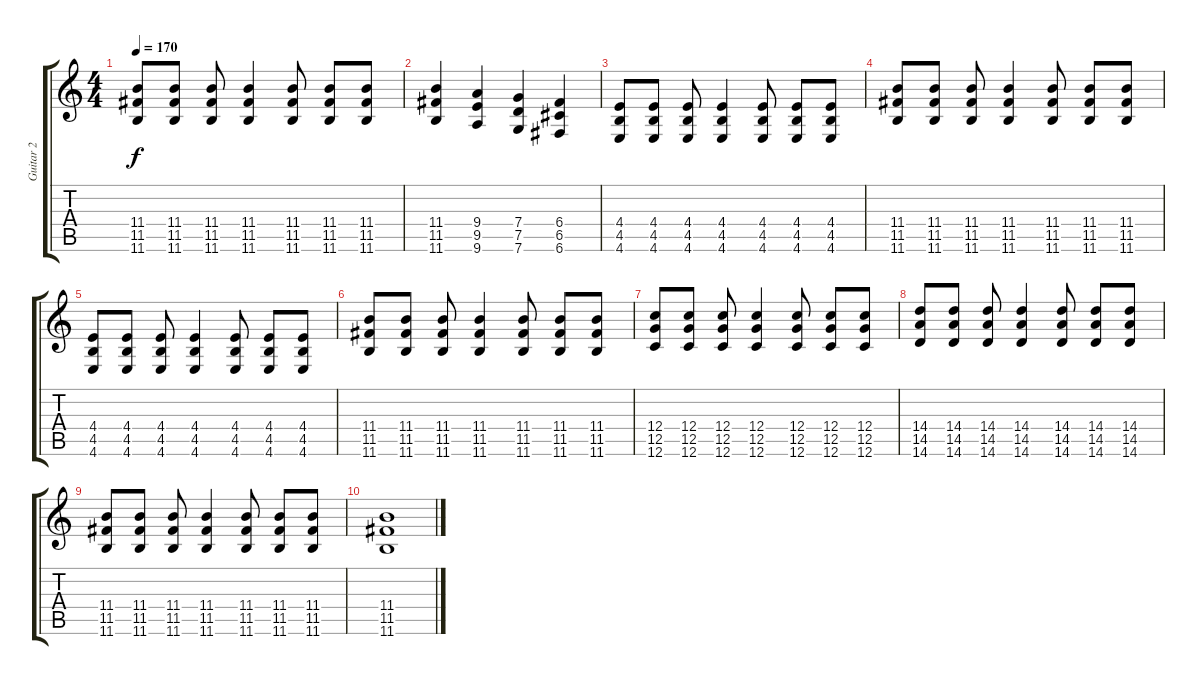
\track ("Guitar 2" "Guitar 2") {instrument distortionguitar}
\staff {score tabs}
\tuning (D4 A3 F3 C3 G2 C2) {hide}
\ts (4 4)
\tempo 170
\clef g2
\ks c
(11.4 11.5 11.6).8{dy f} (11.4 11.5 11.6).8 (11.4 11.5 11.6).8 (11.4 11.5 11.6).4 (11.4 11.5 11.6).8 (11.4 11.5 11.6).8 (11.4 11.5 11.6).8 |
(11.4 11.5 11.6).4 (9.4 9.5 9.6).4 (7.4 7.5 7.6).4 (6.4 6.5 6.6).4 |
(4.4 4.5 4.6).8 (4.4 4.5 4.6).8 (4.4 4.5 4.6).8 (4.4 4.5 4.6).4 (4.4 4.5 4.6).8 (4.4 4.5 4.6).8 (4.4 4.5 4.6).8 |
(11.4 11.5 11.6).8 (11.4 11.5 11.6).8 (11.4 11.5 11.6).8 (11.4 11.5 11.6).4 (11.4 11.5 11.6).8 (11.4 11.5 11.6).8 (11.4 11.5 11.6).8 |
(4.4 4.5 4.6).8 (4.4 4.5 4.6).8 (4.4 4.5 4.6).8 (4.4 4.5 4.6).4 (4.4 4.5 4.6).8 (4.4 4.5 4.6).8 (4.4 4.5 4.6).8 |
(11.4 11.5 11.6).8 (11.4 11.5 11.6).8 (11.4 11.5 11.6).8 (11.4 11.5 11.6).4 (11.4 11.5 11.6).8 (11.4 11.5 11.6).8 (11.4 11.5 11.6).8 |
(12.4 12.5 12.6).8 (12.4 12.5 12.6).8 (12.4 12.5 12.6).8 (12.4 12.5 12.6).4 (12.4 12.5 12.6).8 (12.4 12.5 12.6).8 (12.4 12.5 12.6).8 |
(14.4 14.5 14.6).8 (14.4 14.5 14.6).8 (14.4 14.5 14.6).8 (14.4 14.5 14.6).4 (14.4 14.5 14.6).8 (14.4 14.5 14.6).8 (14.4 14.5 14.6).8 |
(11.4 11.5 11.6).8 (11.4 11.5 11.6).8 (11.4 11.5 11.6).8 (11.4 11.5 11.6).4 (11.4 11.5 11.6).8 (11.4 11.5 11.6).8 (11.4 11.5 11.6).8 |
(11.4 11.5 11.6).1
